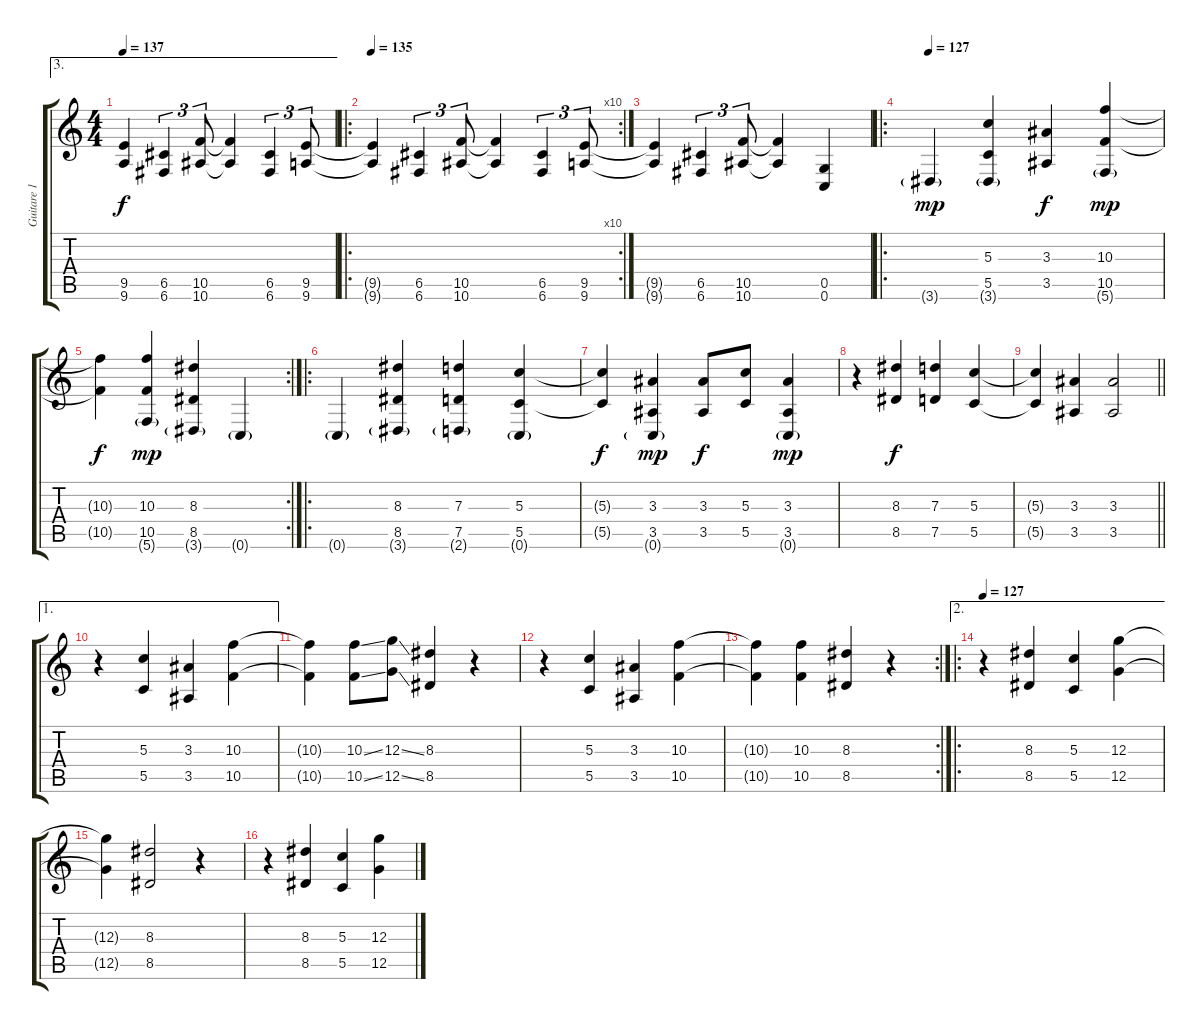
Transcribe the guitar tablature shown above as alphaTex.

\track ("Guitare 1" "Guitare 1") {instrument distortionguitar}
\staff {score tabs}
\tuning (E4 C4 G3 C3 G2 C2) {hide}
\ae 3
\ts (4 4)
\tempo 137
\clef g2
\ks c
(9.5 9.6).4{dy f} (6.5 6.6).4{tu (3 2)} (10.5 10.6).8{tu (3 2)} (10.5{t} 10.6{t}).4 (6.5 6.6).4{tu (3 2)} (9.5 9.6).8{tu (3 2)} |
\ro
\rc 10
\tempo 135
(9.5{t} 9.6{t}).4 (6.5 6.6).4{tu (3 2)} (10.5 10.6).8{tu (3 2)} (10.5{t} 10.6{t}).4 (6.5 6.6).4{tu (3 2)} (9.5 9.6).8{tu (3 2)} |
(9.5{t} 9.6{t}).4 (6.5 6.6).4{tu (3 2)} (10.5 10.6).8{tu (3 2)} (10.5{t} 10.6{t}).4 (0.5 0.6).4 |
\ro
\tempo 127
3.6{g}.4{dy mp} (5.3 5.5 3.6{g}).4 (3.3 3.5).4{dy f} (10.3 10.5 5.6{g}).4{dy mp} |
\rc 2
(10.3{t} 10.5{t}).4{dy f} (10.3 10.5 5.6{g}).4{dy mp} (8.3 8.5 3.6{g}).4 0.6{g}.4 |
\ro
0.6{g}.4 (8.3 8.5 3.6{g}).4 (7.3 7.5 2.6{g}).4 (5.3 5.5 0.6{g}).4 |
(5.3{t} 5.5{t}).4{dy f} (3.3 3.5 0.6{g}).4{dy mp} (3.3 3.5).8{dy f} (5.3 5.5).8 (3.3 3.5 0.6{g}).4{dy mp} |
r.4 (8.3 8.5).4{dy f} (7.3 7.5).4 (5.3 5.5).4 |
\barLineRight lightlight
(5.3{t} 5.5{t}).4 (3.3 3.5).4 (3.3 3.5).2 |
\ae 1
r.4 (5.3 5.5).4 (3.3 3.5).4 (10.3 10.5).4 |
(10.3{t} 10.5{t}).4 (10.3{ss} 10.5{ss}).8 (12.3{ss} 12.5{ss}).8 (8.3 8.5).4 r.4 |
r.4 (5.3 5.5).4 (3.3 3.5).4 (10.3 10.5).4 |
\rc 2
(10.3{t} 10.5{t}).4 (10.3 10.5).4 (8.3 8.5).4 r.4 |
\ae 2
\ro
\tempo 127
r.4 (8.3 8.5).4 (5.3 5.5).4 (12.3 12.5).4 |
(12.3{t} 12.5{t}).4 (8.3 8.5).2 r.4 |
r.4 (8.3 8.5).4 (5.3 5.5).4 (12.3 12.5).4
